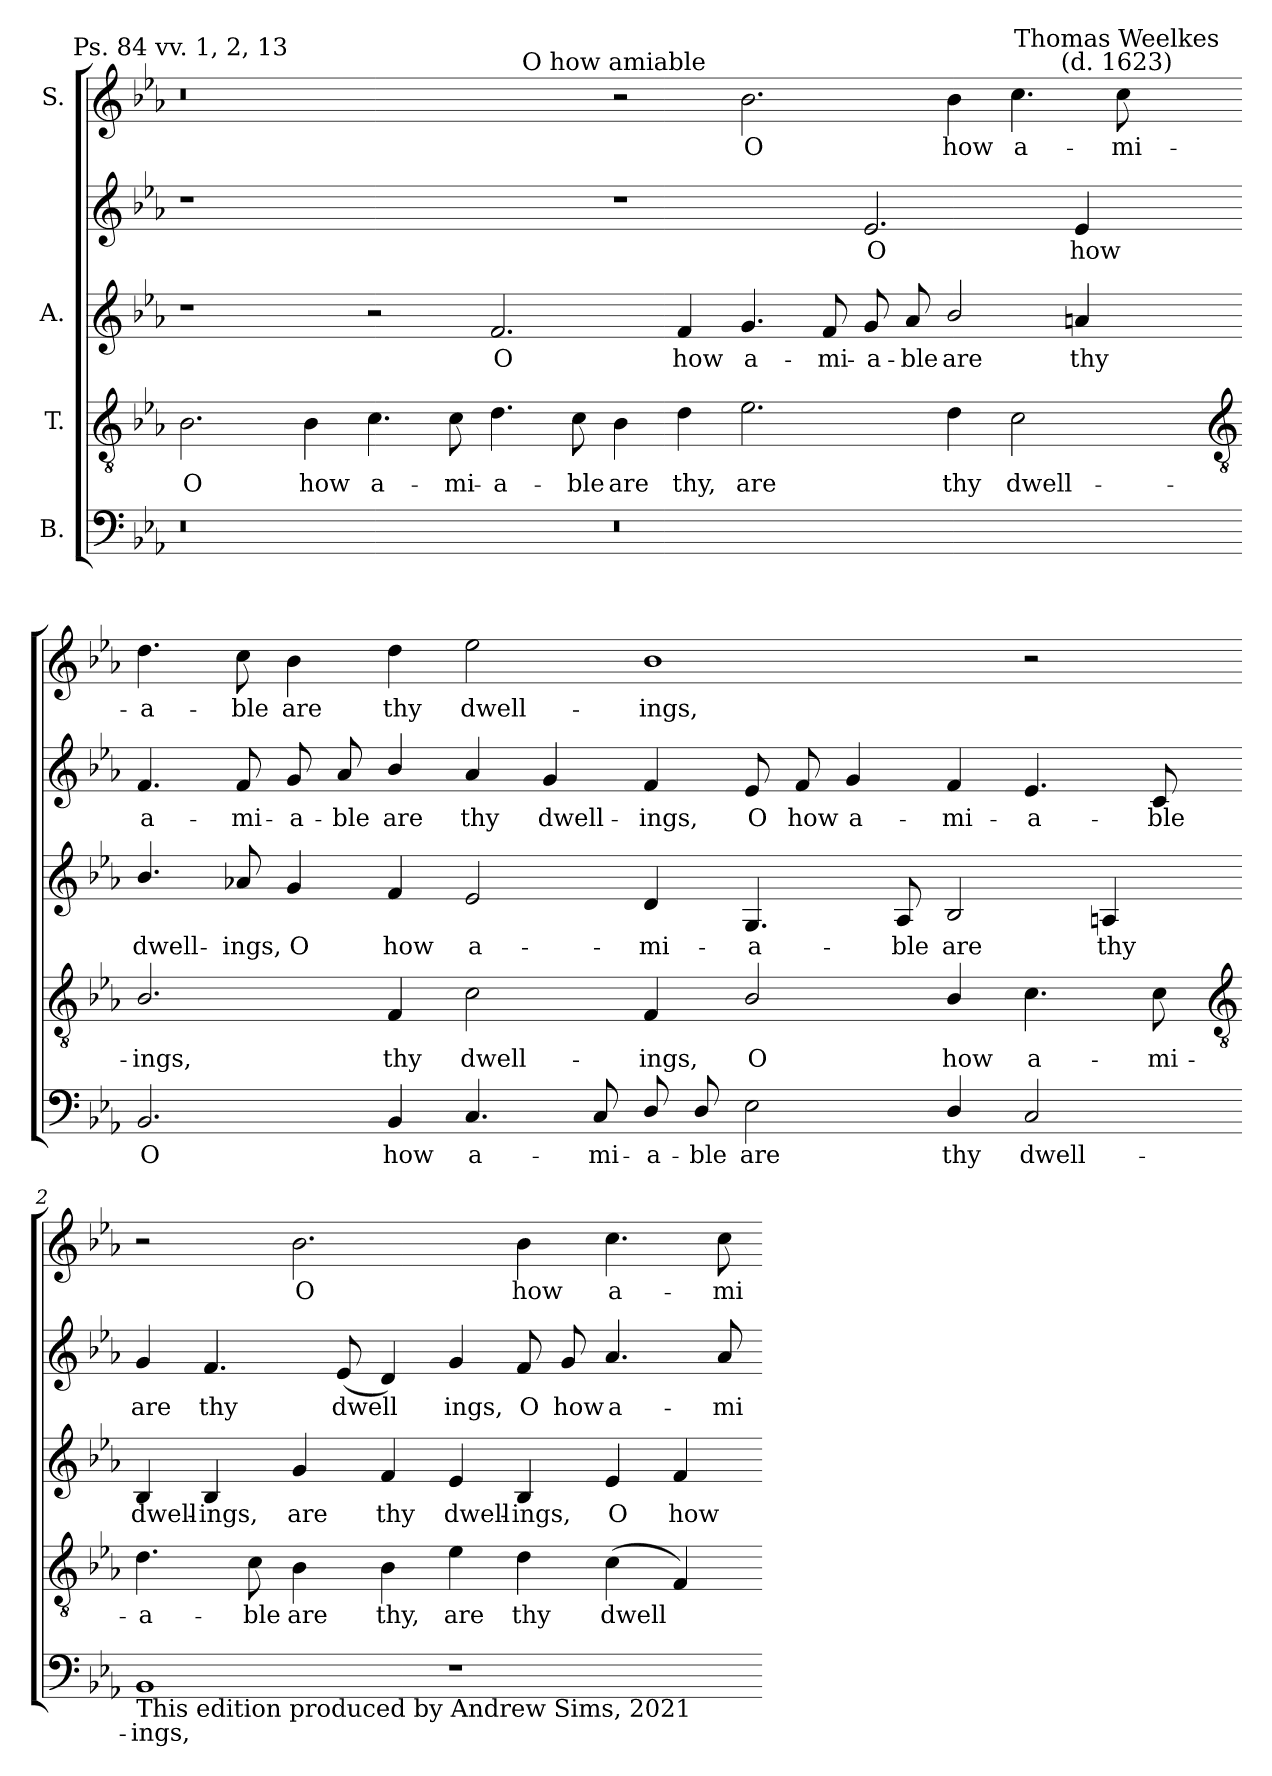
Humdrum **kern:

**kern	**text	**kern	**text	**kern	**text	**kern	**text	**kern	**text
*part4	*part4	*part3	*part3	*part2	*part2	*part2	*part2	*part1	*part1
*staff5	*staff5	*staff4	*staff4	*staff3	*staff3	*staff2	*staff2	*staff1	*staff1
*I"B.	*	*I"T.	*	*I"A.	*	*	*	*I"S.	*
*clefF4	*	*clefGv2	*	*clefG2	*	*clefG2	*	*clefG2	*
*k[b-e-a-]	*	*k[b-e-a-]	*	*k[b-e-a-]	*	*k[b-e-a-]	*	*k[b-e-a-]	*
*E-:	*	*E-:	*	*E-:	*	*E-:	*	*E-:	*
=	=	=	=	=	=	=	=	=	=
!	!	!	!	!	!	!	!	!LO:TX:a:cj:t=Ps. 84 vv. 1, 2, 13	!
!	!	!	!LO:LY:b	!	!	!	!	!	!
0r	.	2.B-	O	1r	.	1r	.	0r	.
!	!	!	!LO:LY:b	!	!	!	!	!	!
.	.	4B-	how	.	.	.	.	.	.
!	!	!	!LO:LY:b	!	!	!	!	!	!
.	.	4.c	a-	2r	.	1ryy	.	.	.
!	!	!	!LO:LY:b	!	!	!	!	!	!
.	.	8c	-mi-	.	.	.	.	.	.
!	!	!	!LO:LY:b	!	!LO:LY:b	!	!	!	!
.	.	4.d	-a-	2.f	O	.	.	.	.
!	!	!	!LO:LY:b	!	!	!	!	!	!
.	.	8c	-ble	.	.	.	.	.	.
!	!	!	!	!	!	!	!	!LO:TX:a:cj:t=O how amiable	!
!	!	!	!LO:LY:b	!	!	!	!	!	!
0r	.	4B-	are	.	.	1r	.	2r	.
!	!	!	!LO:LY:b	!	!LO:LY:b	!	!	!	!
.	.	4d	thy,	4f	how	.	.	.	.
!	!	!	!LO:LY:b	!	!LO:LY:b	!	!	!	!LO:LY:b
.	.	2.e-	are	4.g	a-	.	.	2.b-	O
!	!	!	!	!	!LO:LY:b	!	!	!	!
.	.	.	.	8f	-mi-	.	.	.	.
!	!	!	!	!	!LO:LY:b	!	!LO:LY:b	!	!
.	.	.	.	8g	-a-	2.e-	O	.	.
!	!	!	!	!	!LO:LY:b	!	!	!	!
.	.	.	.	8a-	-ble	.	.	.	.
!	!	!	!LO:LY:b	!	!LO:LY:b	!	!	!	!LO:LY:b
.	.	4d	thy	2b-/	are	.	.	4b-	how
!	!	!	!LO:LY:b	!	!	!	!	!	!LO:LY:b
.	.	2c	dwell-	.	.	.	.	4.cc	a-
!	!	!	!	!	!LO:LY:b	!	!LO:LY:b	!	!
.	.	.	.	4an	thy	4e-	how	.	.
!	!	!	!	!	!	!	!	!LO:TX:a:cj:t=Thomas Weelkes\n(d. 1623)	!
!	!	!	!	!	!	!	!	!	!LO:LY:b
.	.	.	.	.	.	.	.	8cc	-mi-
!!LO:LB:g=z
=1-	=1-	=1-	=1-	=1-	=1-	=1-	=1-	=1-	=1-
*	*	*clefGv2	*	*	*	*	*	*	*
!	!LO:LY:b	!	!LO:LY:b	!	!LO:LY:b	!	!LO:LY:b	!	!LO:LY:b
2.BB-	O	2.B-/	-ings,	4.b-/	dwell-	4.f	a-	4.dd	-a-
!	!	!	!	!	!LO:LY:b	!	!LO:LY:b	!	!LO:LY:b
.	.	.	.	8a-X	-ings,	8f	-mi-	8cc	-ble
!	!	!	!	!	!LO:LY:b	!	!LO:LY:b	!	!LO:LY:b
.	.	.	.	4g	O	8g	-a-	4b-	are
!	!	!	!	!	!	!	!LO:LY:b	!	!
.	.	.	.	.	.	8a-	-ble	.	.
!	!LO:LY:b	!	!LO:LY:b	!	!LO:LY:b	!	!LO:LY:b	!	!LO:LY:b
4BB-	how	4F	thy	4f	how	4b-/	are	4dd	thy
!	!LO:LY:b	!	!LO:LY:b	!	!LO:LY:b	!	!LO:LY:b	!	!LO:LY:b
4.C	a-	2c	dwell-	2e-	a-	4a-/	thy	2ee-	dwell-
!	!	!	!	!	!	!	!LO:LY:b	!	!
.	.	.	.	.	.	4g	dwell-	.	.
!	!LO:LY:b	!	!	!	!	!	!	!	!
8C	-mi-	.	.	.	.	.	.	.	.
!	!LO:LY:b	!	!LO:LY:b	!	!LO:LY:b	!	!LO:LY:b	!	!LO:LY:b
8D/	-a-	4F	-ings,	4d	-mi-	4f	-ings,	1b-	-ings,
!	!LO:LY:b	!	!	!	!	!	!	!	!
8D/	-ble	.	.	.	.	.	.	.	.
!	!LO:LY:b	!	!LO:LY:b	!	!LO:LY:b	!	!LO:LY:b	!	!
2E-	are	2B-/	O	4.G	-a-	8e-	O	.	.
!	!	!	!	!	!	!	!LO:LY:b	!	!
.	.	.	.	.	.	8f	how	.	.
!	!	!	!	!	!	!	!LO:LY:b	!	!
.	.	.	.	.	.	4g	a-	.	.
!	!	!	!	!	!LO:LY:b	!	!	!	!
.	.	.	.	8A-	-ble	.	.	.	.
!	!LO:LY:b	!	!LO:LY:b	!	!LO:LY:b	!	!LO:LY:b	!	!
4D/	thy	4B-/	how	2B-	are	4f	-mi-	.	.
!	!LO:LY:b	!	!LO:LY:b	!	!	!	!LO:LY:b	!	!
2C	dwell-	4.c	a-	.	.	4.e-	-a-	2r	.
!	!	!	!	!	!LO:LY:b	!	!	!	!
.	.	.	.	4An	thy	.	.	.	.
!	!	!	!LO:LY:b	!	!	!	!LO:LY:b	!	!
.	.	8c	-mi-	.	.	8c	-ble	.	.
!!LO:LB:g=z
=2-	=2-	=2-	=2-	=2-	=2-	=2-	=2-	=2-	=2-
*	*	*clefGv2	*	*	*	*	*	*	*
!LO:TX:b:t=This edition produced by Andrew Sims, 2021	!	!	!	!	!	!	!	!	!
!	!LO:LY:b	!	!LO:LY:b	!	!LO:LY:b	!	!LO:LY:b	!	!
1BB-	-ings,	4.d	-a-	4B-	-dwell-	4g	are	2r	.
!	!	!	!	!	!LO:LY:b	!	!LO:LY:b	!	!
.	.	.	.	4B-	-ings,	4.f	thy	.	.
!	!	!	!LO:LY:b	!	!	!	!	!	!
.	.	8c	-ble	.	.	.	.	.	.
!	!	!	!LO:LY:b	!	!LO:LY:b	!	!	!	!LO:LY:b
.	.	4B-	are	4g	are	.	.	2.b-	O
!	!	!	!	!	!	!	!LO:LY:b	!	!
.	.	.	.	.	.	(<8e-	dwell	.	.
!	!	!	!LO:LY:b	!	!LO:LY:b	!	!	!	!
.	.	4B-	thy,	4f	thy	4d)	.	.	.
!	!	!	!LO:LY:b	!	!LO:LY:b	!	!LO:LY:b	!	!
1r	.	4e-	are	4e-	dwell-	4g	ings,	.	.
!	!	!	!LO:LY:b	!	!LO:LY:b	!	!LO:LY:b	!	!LO:LY:b
.	.	4d	thy	4B-	-ings,	8f	O	4b-	how
!	!	!	!	!	!	!	!LO:LY:b	!	!
.	.	.	.	.	.	8g	how	.	.
!	!	!	!LO:LY:b	!	!LO:LY:b	!	!LO:LY:b	!	!LO:LY:b
.	.	(>4c	dwell	4e-	O	4.a-	a-	4.cc	a-
!	!	!	!	!	!LO:LY:b	!	!	!	!
.	.	4F)	.	4f	how	.	.	.	.
!	!	!	!	!	!	!	!LO:LY:b	!	!LO:LY:b
.	.	.	.	.	.	8a-	-mi-	8cc	-mi-
=-	=-	=-	=-	=-	=-	=-	=-	=-	=-
*-	*-	*-	*-	*-	*-	*-	*-	*-	*-
